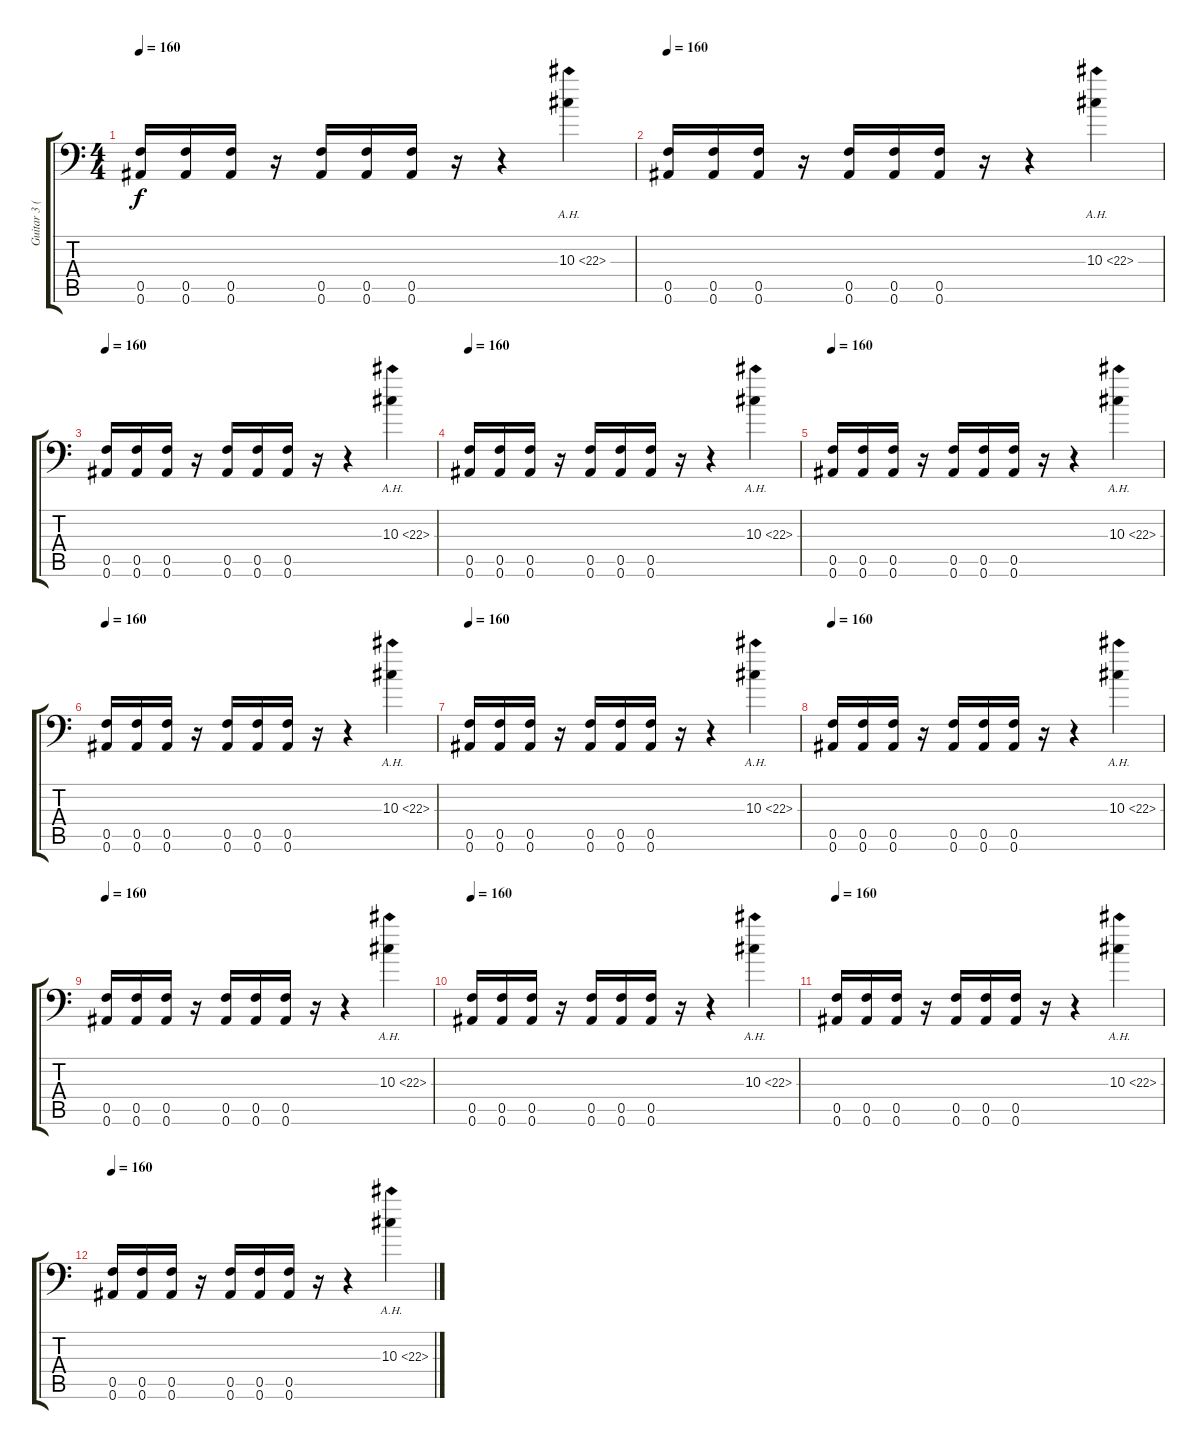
\track ("Guitar 3 (Center)" "Guitar 3 (") {instrument distortionguitar}
\staff {score tabs}
\tuning (C4 G3 Eb3 Bb2 F2 Bb1) {hide}
\ts (4 4)
\tempo 160
\clef f4
\ks c
(0.5 0.6).16{dy f} (0.5 0.6).16 (0.5 0.6).16 r.16 (0.5 0.6).16 (0.5 0.6).16 (0.5 0.6).16 r.16 r.4 10.3{ah 12}.4 |
\tempo 160
(0.5 0.6).16 (0.5 0.6).16 (0.5 0.6).16 r.16 (0.5 0.6).16 (0.5 0.6).16 (0.5 0.6).16 r.16 r.4 10.3{ah 12}.4 |
\tempo 160
(0.5 0.6).16 (0.5 0.6).16 (0.5 0.6).16 r.16 (0.5 0.6).16 (0.5 0.6).16 (0.5 0.6).16 r.16 r.4 10.3{ah 12}.4 |
\tempo 160
(0.5 0.6).16 (0.5 0.6).16 (0.5 0.6).16 r.16 (0.5 0.6).16 (0.5 0.6).16 (0.5 0.6).16 r.16 r.4 10.3{ah 12}.4 |
\tempo 160
(0.5 0.6).16 (0.5 0.6).16 (0.5 0.6).16 r.16 (0.5 0.6).16 (0.5 0.6).16 (0.5 0.6).16 r.16 r.4 10.3{ah 12}.4 |
\tempo 160
(0.5 0.6).16 (0.5 0.6).16 (0.5 0.6).16 r.16 (0.5 0.6).16 (0.5 0.6).16 (0.5 0.6).16 r.16 r.4 10.3{ah 12}.4 |
\tempo 160
(0.5 0.6).16 (0.5 0.6).16 (0.5 0.6).16 r.16 (0.5 0.6).16 (0.5 0.6).16 (0.5 0.6).16 r.16 r.4 10.3{ah 12}.4 |
\tempo 160
(0.5 0.6).16 (0.5 0.6).16 (0.5 0.6).16 r.16 (0.5 0.6).16 (0.5 0.6).16 (0.5 0.6).16 r.16 r.4 10.3{ah 12}.4 |
\tempo 160
(0.5 0.6).16 (0.5 0.6).16 (0.5 0.6).16 r.16 (0.5 0.6).16 (0.5 0.6).16 (0.5 0.6).16 r.16 r.4 10.3{ah 12}.4 |
\tempo 160
(0.5 0.6).16 (0.5 0.6).16 (0.5 0.6).16 r.16 (0.5 0.6).16 (0.5 0.6).16 (0.5 0.6).16 r.16 r.4 10.3{ah 12}.4 |
\tempo 160
(0.5 0.6).16 (0.5 0.6).16 (0.5 0.6).16 r.16 (0.5 0.6).16 (0.5 0.6).16 (0.5 0.6).16 r.16 r.4 10.3{ah 12}.4 |
\tempo 160
(0.5 0.6).16 (0.5 0.6).16 (0.5 0.6).16 r.16 (0.5 0.6).16 (0.5 0.6).16 (0.5 0.6).16 r.16 r.4 10.3{ah 12}.4
